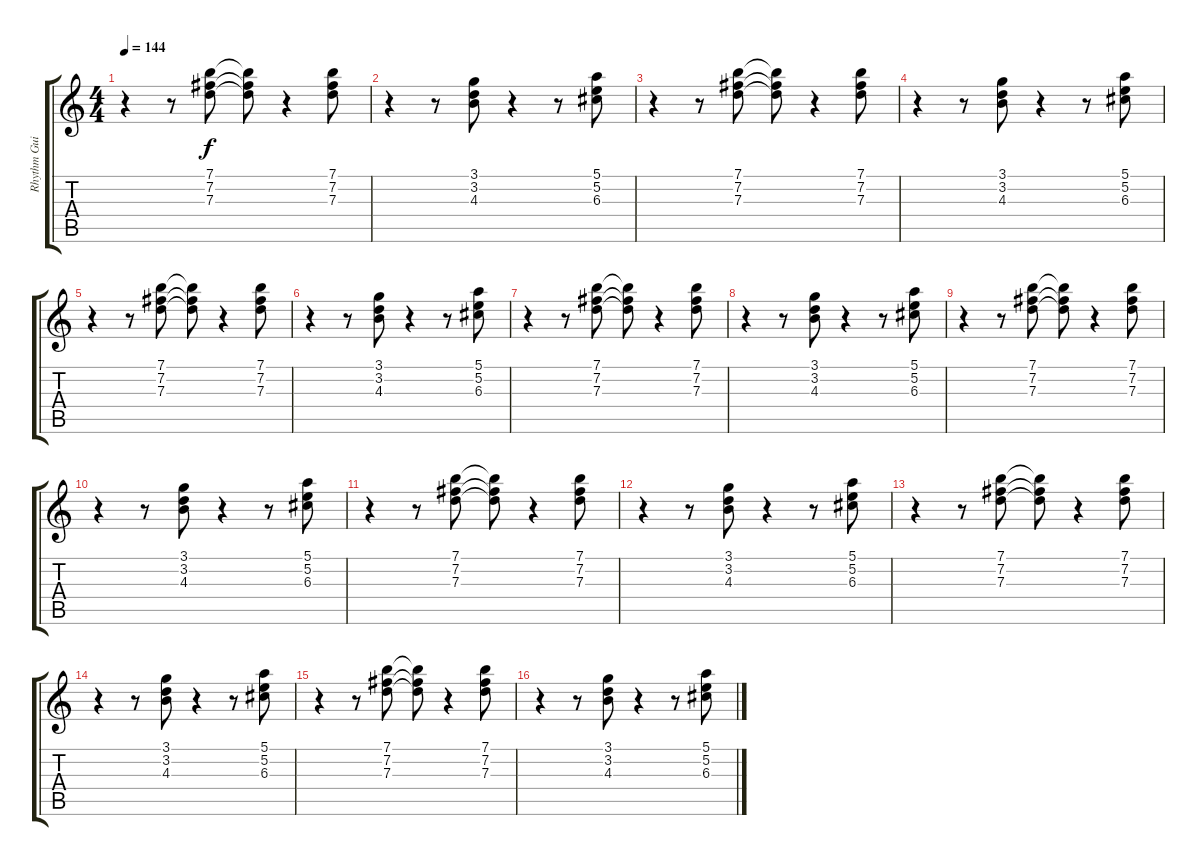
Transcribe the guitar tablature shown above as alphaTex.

\track ("Rhythm Guitar 1" "Rhythm Gui") {instrument distortionguitar}
\staff {score tabs}
\tuning (E4 B3 G3 D3 A2 E2) {hide}
\ts (4 4)
\tempo 144
\clef g2
\ks c
r.4{dy f} r.8 (7.1 7.2 7.3).8 (7.1{t} 7.2{t} 7.3{t}).8 r.4 (7.1 7.2 7.3).8 |
r.4 r.8 (3.1 3.2 4.3).8 r.4 r.8 (5.1 5.2 6.3).8 |
r.4 r.8 (7.1 7.2 7.3).8 (7.1{t} 7.2{t} 7.3{t}).8 r.4 (7.1 7.2 7.3).8 |
r.4 r.8 (3.1 3.2 4.3).8 r.4 r.8 (5.1 5.2 6.3).8 |
r.4 r.8 (7.1 7.2 7.3).8 (7.1{t} 7.2{t} 7.3{t}).8 r.4 (7.1 7.2 7.3).8 |
r.4 r.8 (3.1 3.2 4.3).8 r.4 r.8 (5.1 5.2 6.3).8 |
r.4 r.8 (7.1 7.2 7.3).8 (7.1{t} 7.2{t} 7.3{t}).8 r.4 (7.1 7.2 7.3).8 |
r.4 r.8 (3.1 3.2 4.3).8 r.4 r.8 (5.1 5.2 6.3).8 |
r.4 r.8 (7.1 7.2 7.3).8 (7.1{t} 7.2{t} 7.3{t}).8 r.4 (7.1 7.2 7.3).8 |
r.4 r.8 (3.1 3.2 4.3).8 r.4 r.8 (5.1 5.2 6.3).8 |
r.4 r.8 (7.1 7.2 7.3).8 (7.1{t} 7.2{t} 7.3{t}).8 r.4 (7.1 7.2 7.3).8 |
r.4 r.8 (3.1 3.2 4.3).8 r.4 r.8 (5.1 5.2 6.3).8 |
r.4 r.8 (7.1 7.2 7.3).8 (7.1{t} 7.2{t} 7.3{t}).8 r.4 (7.1 7.2 7.3).8 |
r.4 r.8 (3.1 3.2 4.3).8 r.4 r.8 (5.1 5.2 6.3).8 |
r.4 r.8 (7.1 7.2 7.3).8 (7.1{t} 7.2{t} 7.3{t}).8 r.4 (7.1 7.2 7.3).8 |
r.4 r.8 (3.1 3.2 4.3).8 r.4 r.8 (5.1 5.2 6.3).8
